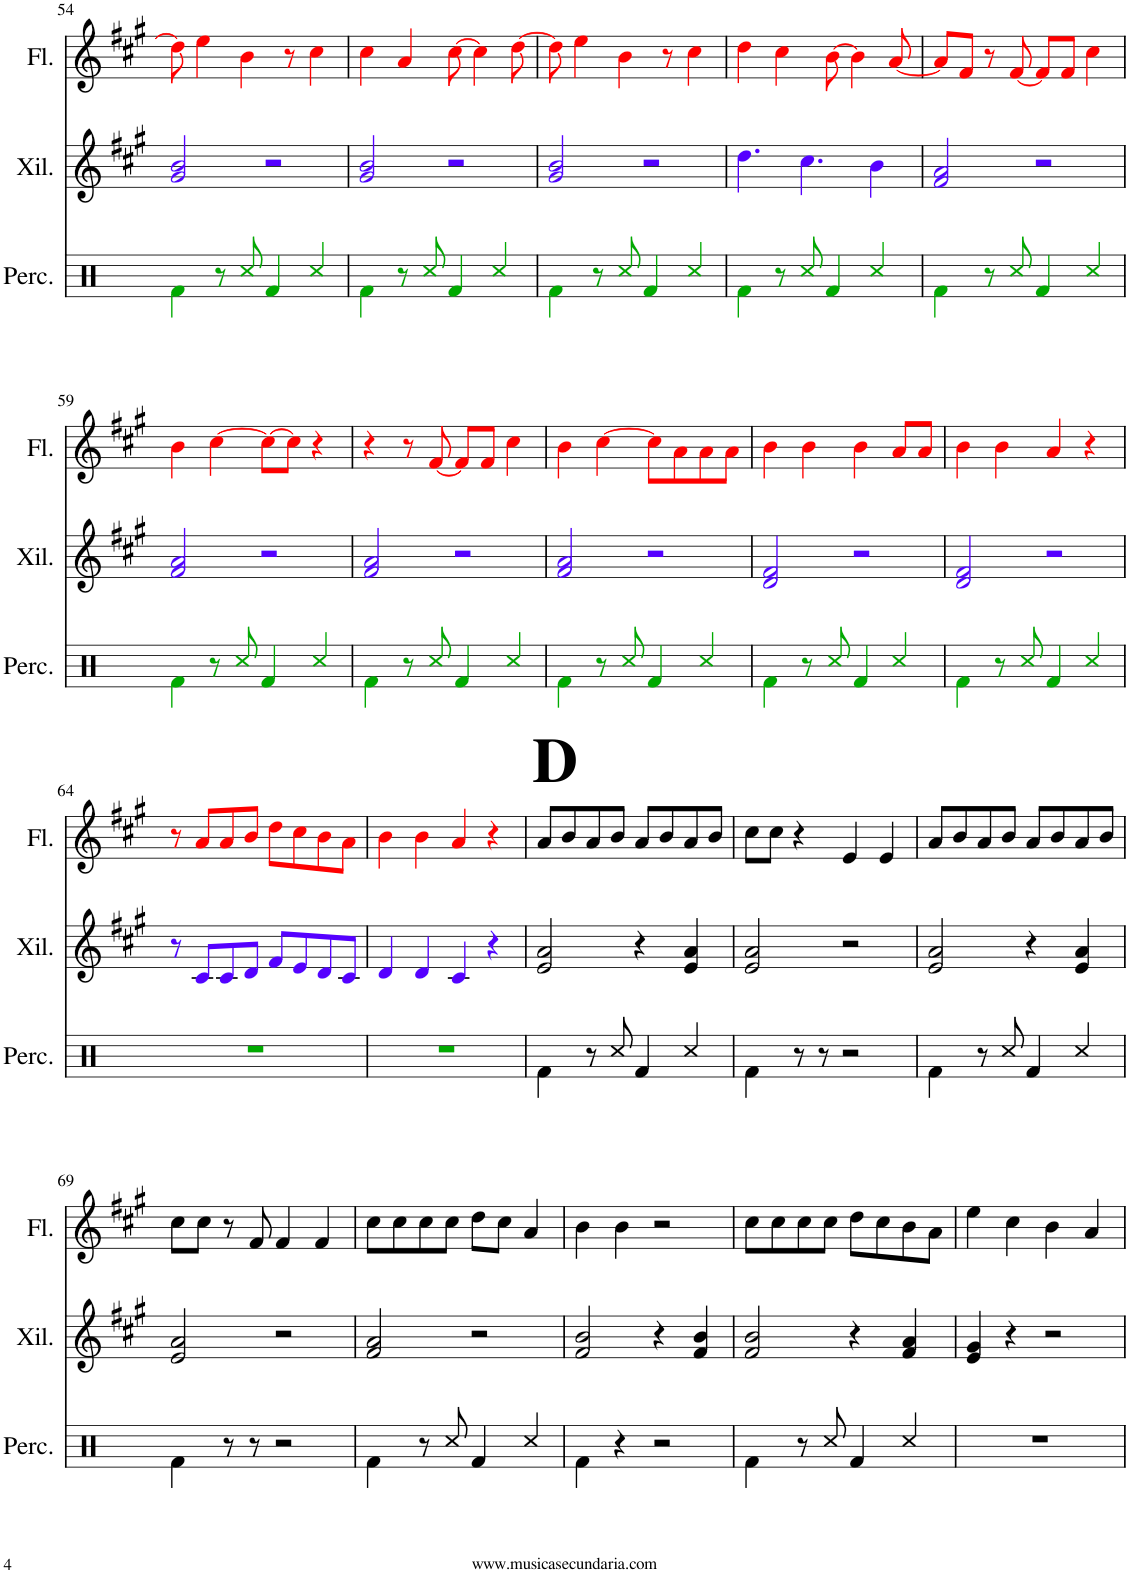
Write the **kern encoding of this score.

**kern	**kern	**kern
*part3	*part2	*part1
*staff3	*staff2	*staff1
*I"Percusión	*I"Xilófono	*I"Flauta
*I'Perc.	*I'Xil.	*I'Fl.
!!LO:PB:g=z
*clefX	*clefG2	*clefG2
*	*Trd-7c-12	*
*k[]	*k[f#c#g#]	*k[f#c#g#]
*M4/4	*M4/4	*M4/4
=54	=54	=54
4Rfi\	2g#j/ 2bj/	8ddZ\]
.	.	4eeZ\
8r	.	.
8Rcci/	.	4bZ\
4Rfi/	2r	.
.	.	8r
4Rcci/	.	4cc#Z\
=55	=55	=55
4Rfi\	2g#j/ 2bj/	4cc#Z\
8r	.	4aZ/
8Rcci/	.	.
4Rfi/	2r	[8cc#Z\
.	.	4cc#Z\]
4Rcci/	.	.
.	.	[8ddZ\
=56	=56	=56
4Rfi\	2g#j/ 2bj/	8ddZ\]
.	.	4eeZ\
8r	.	.
8Rcci/	.	4bZ\
4Rfi/	2r	.
.	.	8r
4Rcci/	.	4cc#Z\
=57	=57	=57
4Rfi\	4.ddj\	4ddZ\
8r	.	4cc#Z\
8Rcci/	4.cc#j\	.
4Rfi/	.	[8bZ\
.	.	4bZ\]
4Rcci/	4bj\	.
.	.	[8aZ/
=58	=58	=58
4Rfi\	2f#j/ 2aj/	8aZ/L]
.	.	8f#Z/J
8r	.	8r
8Rcci/	.	[8f#Z/
4Rfi/	2r	8f#Z/L]
.	.	8f#Z/J
4Rcci/	.	4cc#Z\
!!LO:LB:g=z
=59	=59	=59
4Rfi\	2f#j/ 2aj/	4bZ\
8r	.	[4cc#Z\
8Rcci/	.	.
4Rfi/	2r	8cc#Z\L_
.	.	8cc#Z\J]
4Rcci/	.	4r
=60	=60	=60
4Rfi\	2f#j/ 2aj/	4r
8r	.	8r
8Rcci/	.	[8f#Z/
4Rfi/	2r	8f#Z/L]
.	.	8f#Z/J
4Rcci/	.	4cc#Z\
=61	=61	=61
4Rfi\	2f#j/ 2aj/	4bZ\
8r	.	[4cc#Z\
8Rcci/	.	.
4Rfi/	2r	8cc#Z\L]
.	.	8aZ\
4Rcci/	.	8aZ\
.	.	8aZ\J
=62	=62	=62
4Rfi\	2dj/ 2f#j/	4bZ\
8r	.	4bZ\
8Rcci/	.	.
4Rfi/	2r	4bZ\
4Rcci/	.	8aZ/L
.	.	8aZ/J
=63	=63	=63
4Rfi\	2dj/ 2f#j/	4bZ\
8r	.	4bZ\
8Rcci/	.	.
4Rfi/	2r	4aZ/
4Rcci/	.	4r
!!LO:LB:g=z
=64	=64	=64
1r	8r	8r
.	8c#j/L	8aZ/L
.	8c#j/	8aZ/
.	8dj/J	8bZ/J
.	8f#j/L	8ddZ\L
.	8ej/	8cc#Z\
.	8dj/	8bZ\
.	8c#j/J	8aZ\J
=65	=65	=65
1r	4dj/	4bZ\
.	4dj/	4bZ\
.	4c#j/	4aZ/
.	4r	4r
=66	=66	=66
!	!	!LO:TX:a:B:t=D
4Rf\	2e/ 2a/	8a/L
.	.	8b/
8r	.	8a/
8Rcc/	.	8b/J
4Rf/	4r	8a/L
.	.	8b/
4Rcc/	4e/ 4a/	8a/
.	.	8b/J
=67	=67	=67
4Rf\	2e/ 2a/	8cc#\L
.	.	8cc#\J
8r	.	4r
8r	.	.
2r	2r	4e/
.	.	4e/
=68	=68	=68
4Rf\	2e/ 2a/	8a/L
.	.	8b/
8r	.	8a/
8Rcc/	.	8b/J
4Rf/	4r	8a/L
.	.	8b/
4Rcc/	4e/ 4a/	8a/
.	.	8b/J
!!LO:LB:g=z
=69	=69	=69
4Rf\	2e/ 2a/	8cc#\L
.	.	8cc#\J
8r	.	8r
8r	.	8f#/
2r	2r	4f#/
.	.	4f#/
=70	=70	=70
4Rf\	2f#/ 2a/	8cc#\L
.	.	8cc#\
8r	.	8cc#\
8Rcc/	.	8cc#\J
4Rf/	2r	8dd\L
.	.	8cc#\J
4Rcc/	.	4a/
=71	=71	=71
4Rf\	2f#/ 2b/	4b\
4r	.	4b\
2r	4r	2r
.	4f#/ 4b/	.
=72	=72	=72
4Rf\	2f#/ 2b/	8cc#\L
.	.	8cc#\
8r	.	8cc#\
8Rcc/	.	8cc#\J
4Rf/	4r	8dd\L
.	.	8cc#\
4Rcc/	4f#/ 4a/	8b\
.	.	8a\J
=73	=73	=73
1r	4e/ 4g#/	4ee\
.	4r	4cc#\
.	2r	4b\
.	.	4a/
=	=	=
*-	*-	*-
